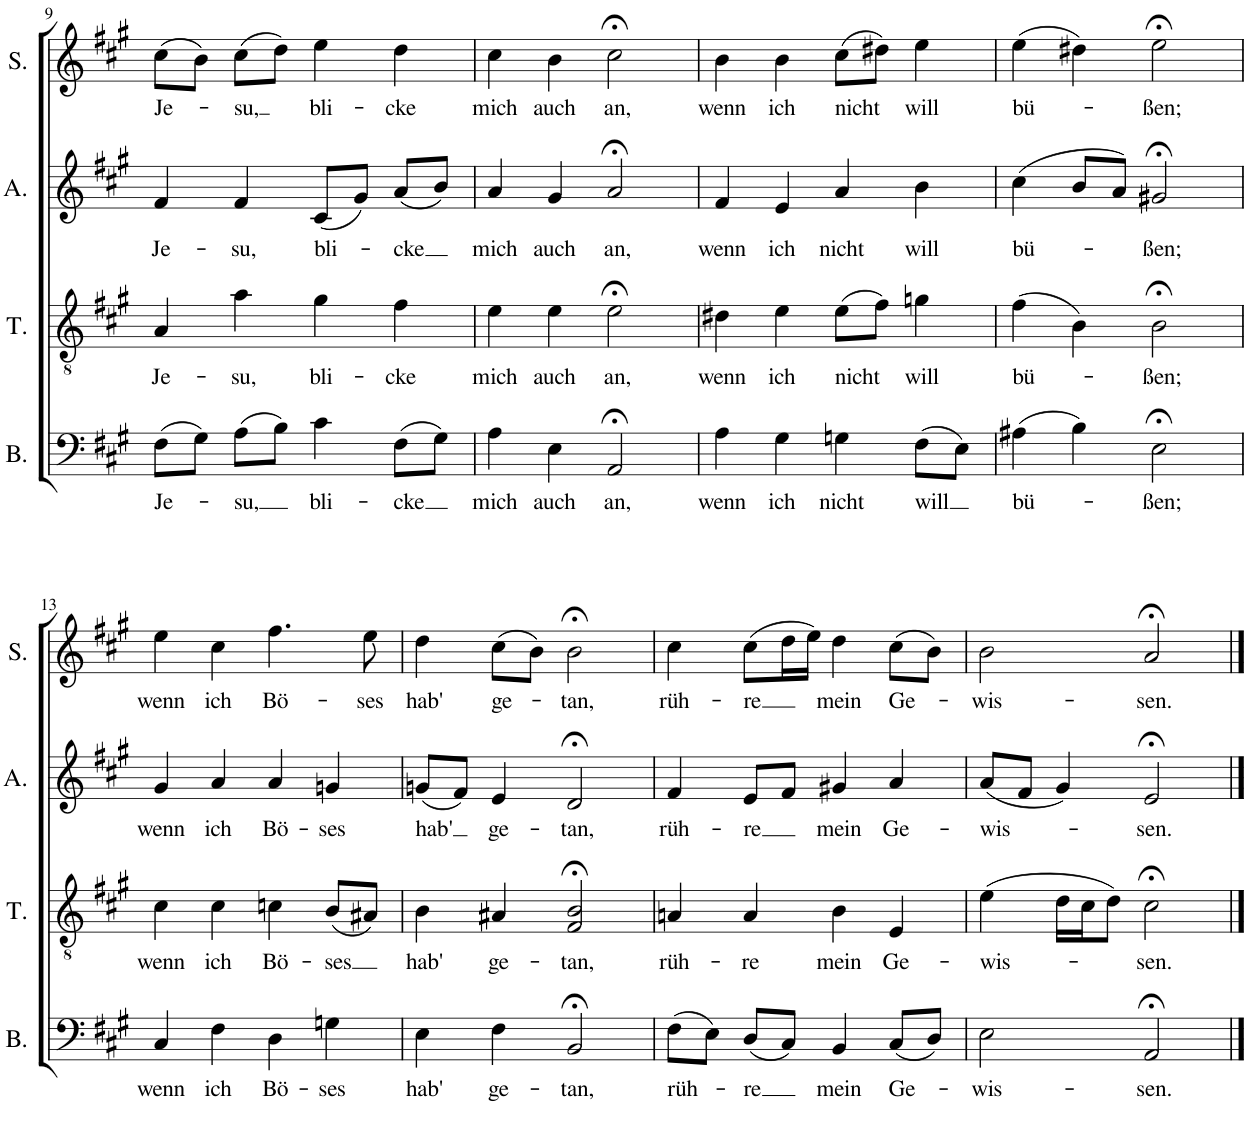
**kern	**text	**kern	**text	**kern	**text	**kern	**text
*part4	*part4	*part3	*part3	*part2	*part2	*part1	*part1
*staff4	*staff4	*staff3	*staff3	*staff2	*staff2	*staff1	*staff1
*I"B.	*	*I"T.	*	*I"A.	*	*I"S.	*
*I'B.	*	*I'T.	*	*I'A.	*	*I'S.	*
!!LO:PB:g=z
*clefF4	*	*clefGv2	*	*clefG2	*	*clefG2	*
*k[f#c#g#]	*	*k[f#c#g#]	*	*k[f#c#g#]	*	*k[f#c#g#]	*
*M4/4	*	*M4/4	*	*M4/4	*	*M4/4	*
=9	=9	=9	=9	=9	=9	=9	=9
!	!LO:LY:b	!	!LO:LY:b	!	!LO:LY:b	!	!LO:LY:b
(8F#\L	Je-	4A/	Je-	4f#/	Je-	(8cc#\L	Je-
8G#\J)	.	.	.	.	.	8b\J)	.
!	!LO:LY:b	!	!LO:LY:b	!	!LO:LY:b	!	!LO:LY:b
(8A\L	-su,	4a\	-su,	4f#/	-su,	(8cc#\L	-su,
8B\J)	.	.	.	.	.	8dd\J)	.
!	!LO:LY:b	!	!LO:LY:b	!	!LO:LY:b	!	!LO:LY:b
4c#\	bli-	4g#\	bli-	(8c#/L	bli-	4ee\	bli-
.	.	.	.	8g#/J)	.	.	.
!	!LO:LY:b	!	!LO:LY:b	!	!LO:LY:b	!	!LO:LY:b
(8F#\L	-cke	4f#\	-cke	(8a/L	-cke	4dd\	-cke
8G#\J)	.	.	.	8b/J)	.	.	.
=10	=10	=10	=10	=10	=10	=10	=10
!	!LO:LY:b	!	!LO:LY:b	!	!LO:LY:b	!	!LO:LY:b
4A\	mich	4e\	mich	4a/	mich	4cc#\	mich
!	!LO:LY:b	!	!LO:LY:b	!	!LO:LY:b	!	!LO:LY:b
4E\	auch	4e\	auch	4g#/	auch	4b\	auch
!	!LO:LY:b	!	!LO:LY:b	!	!LO:LY:b	!	!LO:LY:b
2AA;</	an,	2e;<\	an,	2a;</	an,	2cc#;<\	an,
=11	=11	=11	=11	=11	=11	=11	=11
!	!LO:LY:b	!	!LO:LY:b	!	!LO:LY:b	!	!LO:LY:b
4A\	wenn	4d#X\	wenn	4f#/	wenn	4b\	wenn
!	!LO:LY:b	!	!LO:LY:b	!	!LO:LY:b	!	!LO:LY:b
4G#\	ich	4e\	ich	4e/	ich	4b\	ich
!	!LO:LY:b	!	!LO:LY:b	!	!LO:LY:b	!	!LO:LY:b
4Gn\	nicht	(8e\L	nicht	4a/	nicht	(8cc#\L	nicht
.	.	8f#\J)	.	.	.	8dd#X\J)	.
!	!LO:LY:b	!	!LO:LY:b	!	!LO:LY:b	!	!LO:LY:b
(8F#\L	will	4gn\	will	4b\	will	4ee\	will
8E\J)	.	.	.	.	.	.	.
=12	=12	=12	=12	=12	=12	=12	=12
!	!LO:LY:b	!	!LO:LY:b	!	!LO:LY:b	!	!LO:LY:b
(4A#X\	bü-	(4f#\	bü-	(4cc#\	bü-	(4ee\	bü-
4B\)	.	4B\)	.	8b/L	.	4dd#X\)	.
.	.	.	.	8a/J)	.	.	.
!	!LO:LY:b	!	!LO:LY:b	!	!LO:LY:b	!	!LO:LY:b
2E;<\	-ßen;	2B;<\	-ßen;	2g#X;</	-ßen;	2ee;<\	ßen;
!!LO:LB:g=z
=13	=13	=13	=13	=13	=13	=13	=13
!	!LO:LY:b	!	!LO:LY:b	!	!LO:LY:b	!	!LO:LY:b
4C#/	wenn	4c#\	wenn	4g#/	wenn	4ee\	wenn
!	!LO:LY:b	!	!LO:LY:b	!	!LO:LY:b	!	!LO:LY:b
4F#\	ich	4c#\	ich	4a/	ich	4cc#\	ich
!	!LO:LY:b	!	!LO:LY:b	!	!LO:LY:b	!	!LO:LY:b
4D\	Bö-	4cn\	Bö-	4a/	Bö-	4.ff#\	Bö-
!	!LO:LY:b	!	!LO:LY:b	!	!LO:LY:b	!	!
4Gn\	-ses	(8B/L	-ses	4gn/	-ses	.	.
!	!	!	!	!	!	!	!LO:LY:b
.	.	8A#X/J)	.	.	.	8ee\	-ses
=14	=14	=14	=14	=14	=14	=14	=14
!	!LO:LY:b	!	!LO:LY:b	!	!LO:LY:b	!	!LO:LY:b
4E\	hab'	4B\	hab'	(8gn/L	hab'	4dd\	hab'
.	.	.	.	8f#/J)	.	.	.
!	!LO:LY:b	!	!LO:LY:b	!	!LO:LY:b	!	!LO:LY:b
4F#\	ge-	4A#X/	ge-	4e/	ge-	(8cc#\L	ge-
.	.	.	.	.	.	8b\J)	.
!	!LO:LY:b	!	!LO:LY:b	!	!LO:LY:b	!	!LO:LY:b
2BB;</	-tan,	2F#/;< 2B/;<	-tan,	2d;</	-tan,	2b;<\	-tan,
=15	=15	=15	=15	=15	=15	=15	=15
!	!LO:LY:b	!	!LO:LY:b	!	!LO:LY:b	!	!LO:LY:b
(8F#\L	rüh-	4An/	rüh-	4f#/	rüh-	4cc#\	rüh-
8E\J)	.	.	.	.	.	.	.
!	!LO:LY:b	!	!LO:LY:b	!	!LO:LY:b	!	!LO:LY:b
(8D/L	-re	4A/	-re	8e/L	-re	(8cc#\L	-re
8C#/J)	.	.	.	8f#/J	.	16dd\L	.
.	.	.	.	.	.	16ee\JJ)	.
!	!LO:LY:b	!	!LO:LY:b	!	!LO:LY:b	!	!LO:LY:b
4BB/	mein	4B\	mein	4g#X/	mein	4dd\	mein
!	!LO:LY:b	!	!LO:LY:b	!	!LO:LY:b	!	!LO:LY:b
(8C#/L	Ge-	4E/	Ge-	4a/	Ge-	(8cc#\L	Ge-
8D/J)	.	.	.	.	.	8b\J)	.
=16	=16	=16	=16	=16	=16	=16	=16
!	!LO:LY:b	!	!LO:LY:b	!	!LO:LY:b	!	!LO:LY:b
2E\	-wis-	(4e\	-wis-	(8a/L	-wis-	2b\	-wis-
.	.	.	.	8f#/J	.	.	.
.	.	16d\LL	.	4g#/)	.	.	.
.	.	16c#\J	.	.	.	.	.
.	.	8d\J)	.	.	.	.	.
!	!LO:LY:b	!	!LO:LY:b	!	!LO:LY:b	!	!LO:LY:b
2AA;</	-sen.	2c#;<\	-sen.	2e;</	-sen.	2a;</	-sen.
==	==	==	==	==	==	==	==
*-	*-	*-	*-	*-	*-	*-	*-
